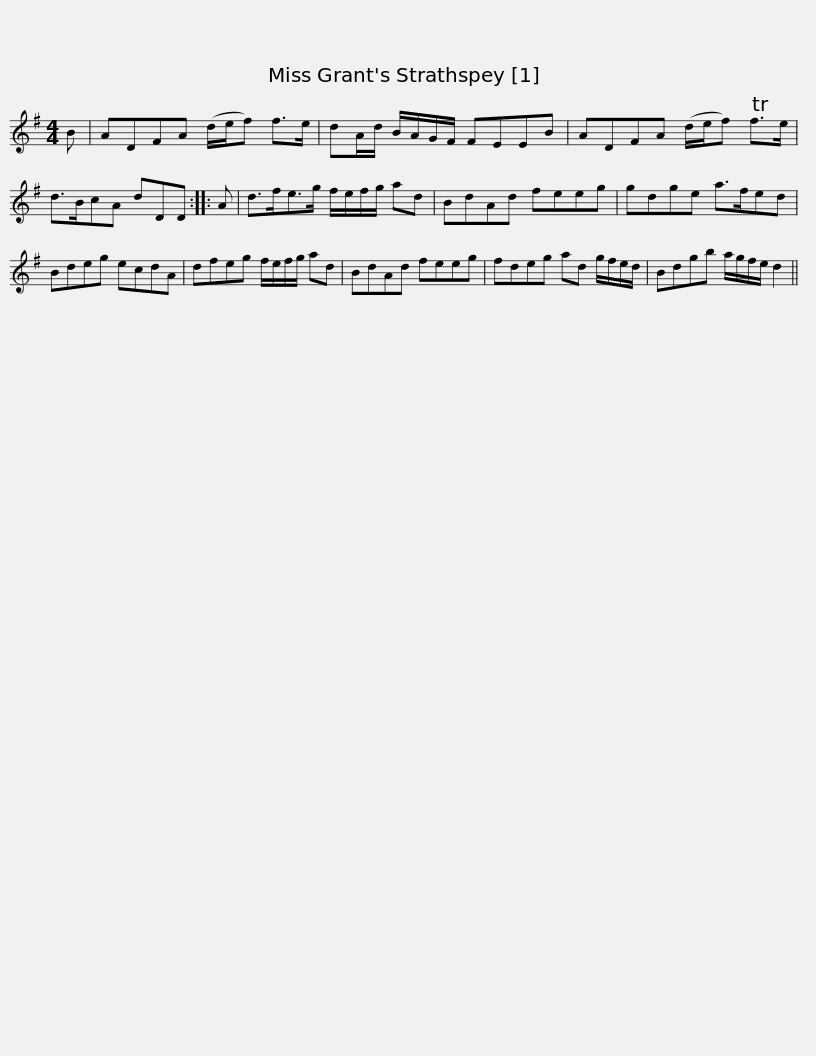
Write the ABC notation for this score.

X:1
L:1/8
M:4/4
I:linebreak $
K:G
V:1 treble
V:1
 B | ADFA (d/e/f) f>e | dA/d/ B/A/G/F/ FEEB | ADFA (d/e/f) Tf>e | d>BcA dDD :: %5
 A |$ d>fe>g f/e/f/g/ ad | BdAd feeg | gdge a>fed | Bdeg ecdA | %10
 dfeg f/e/f/g/ ad |$ BdAd feeg | fdeg ad g/f/e/d/ | Bdgb a/g/f/e/ d2 || %14
